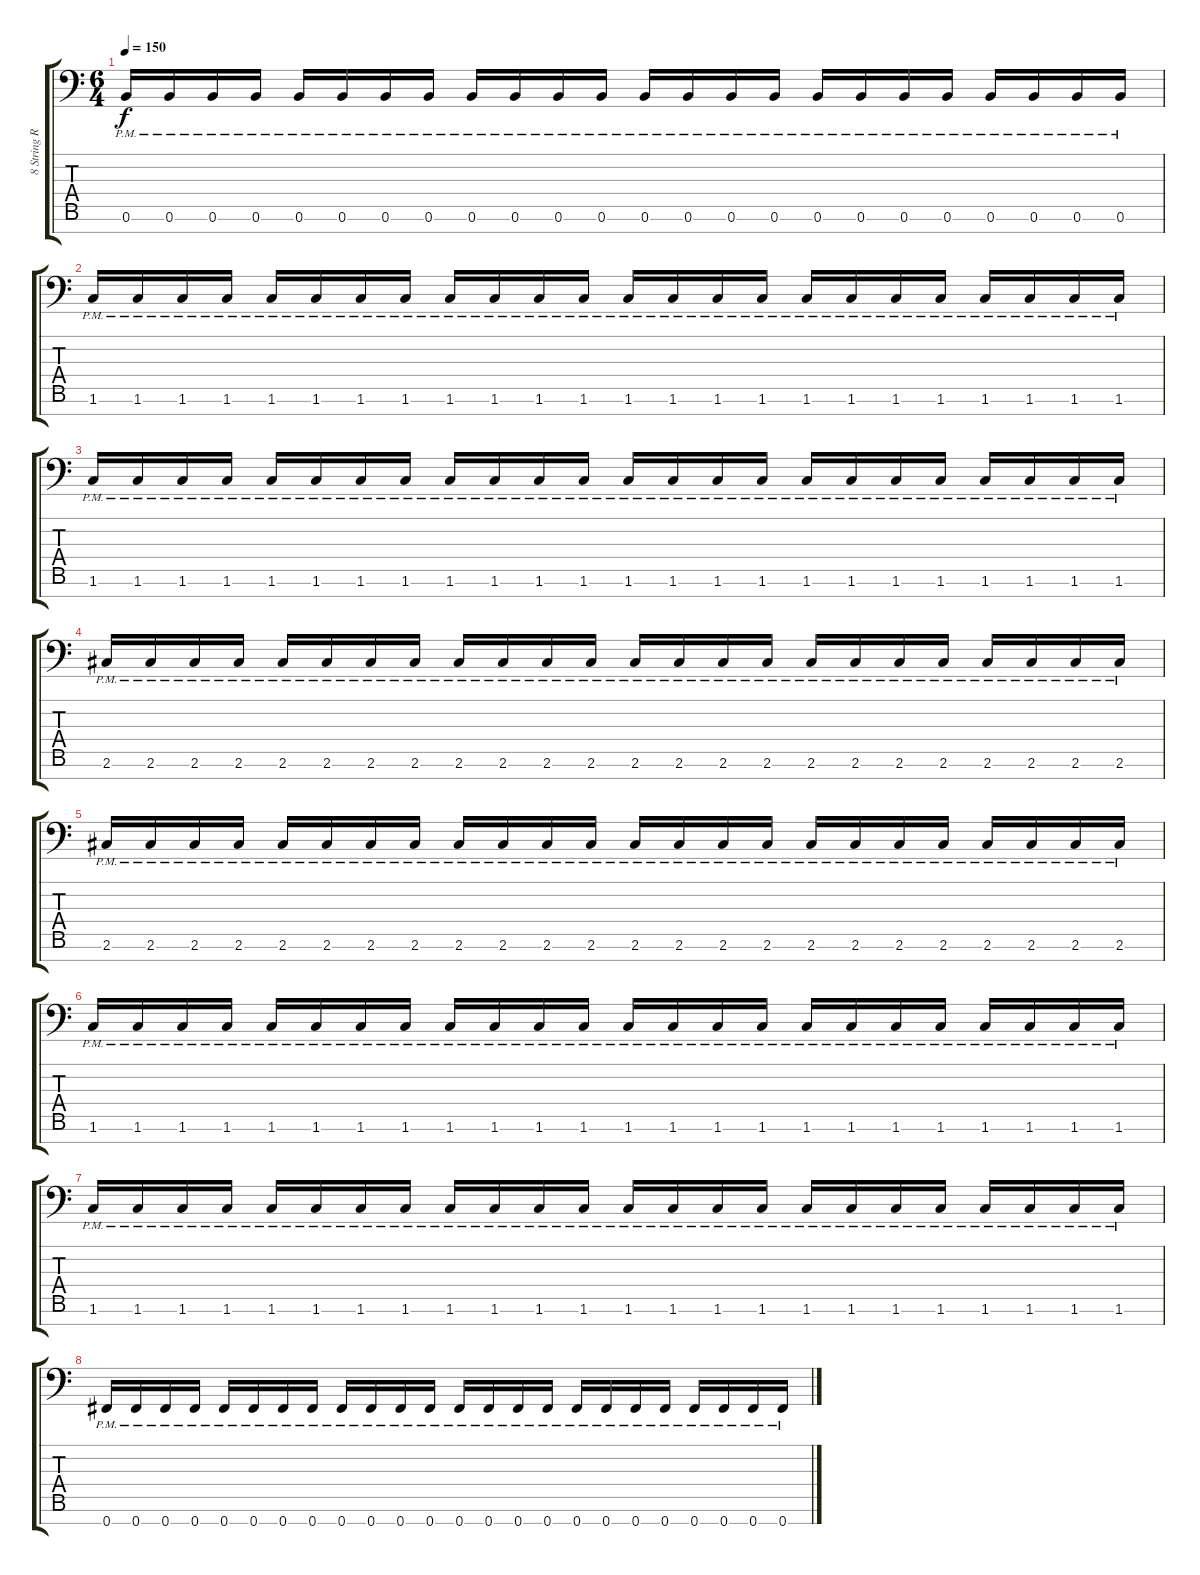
\track ("8 String Rhythm L" "8 String R") {instrument distortionguitar}
\staff {score tabs}
\tuning (B3 G3 D3 A2 E2 B1 Gb1) {hide}
\ts (6 4)
\tempo 150
\clef f4
\ks c
0.6{pm}.16{dy f} 0.6{pm}.16 0.6{pm}.16 0.6{pm}.16 0.6{pm}.16 0.6{pm}.16 0.6{pm}.16 0.6{pm}.16 0.6{pm}.16 0.6{pm}.16 0.6{pm}.16 0.6{pm}.16 0.6{pm}.16 0.6{pm}.16 0.6{pm}.16 0.6{pm}.16 0.6{pm}.16 0.6{pm}.16 0.6{pm}.16 0.6{pm}.16 0.6{pm}.16 0.6{pm}.16 0.6{pm}.16 0.6{pm}.16 |
1.6{pm}.16 1.6{pm}.16 1.6{pm}.16 1.6{pm}.16 1.6{pm}.16 1.6{pm}.16 1.6{pm}.16 1.6{pm}.16 1.6{pm}.16 1.6{pm}.16 1.6{pm}.16 1.6{pm}.16 1.6{pm}.16 1.6{pm}.16 1.6{pm}.16 1.6{pm}.16 1.6{pm}.16 1.6{pm}.16 1.6{pm}.16 1.6{pm}.16 1.6{pm}.16 1.6{pm}.16 1.6{pm}.16 1.6{pm}.16 |
1.6{pm}.16 1.6{pm}.16 1.6{pm}.16 1.6{pm}.16 1.6{pm}.16 1.6{pm}.16 1.6{pm}.16 1.6{pm}.16 1.6{pm}.16 1.6{pm}.16 1.6{pm}.16 1.6{pm}.16 1.6{pm}.16 1.6{pm}.16 1.6{pm}.16 1.6{pm}.16 1.6{pm}.16 1.6{pm}.16 1.6{pm}.16 1.6{pm}.16 1.6{pm}.16 1.6{pm}.16 1.6{pm}.16 1.6{pm}.16 |
2.6{pm}.16 2.6{pm}.16 2.6{pm}.16 2.6{pm}.16 2.6{pm}.16 2.6{pm}.16 2.6{pm}.16 2.6{pm}.16 2.6{pm}.16 2.6{pm}.16 2.6{pm}.16 2.6{pm}.16 2.6{pm}.16 2.6{pm}.16 2.6{pm}.16 2.6{pm}.16 2.6{pm}.16 2.6{pm}.16 2.6{pm}.16 2.6{pm}.16 2.6{pm}.16 2.6{pm}.16 2.6{pm}.16 2.6{pm}.16 |
2.6{pm}.16 2.6{pm}.16 2.6{pm}.16 2.6{pm}.16 2.6{pm}.16 2.6{pm}.16 2.6{pm}.16 2.6{pm}.16 2.6{pm}.16 2.6{pm}.16 2.6{pm}.16 2.6{pm}.16 2.6{pm}.16 2.6{pm}.16 2.6{pm}.16 2.6{pm}.16 2.6{pm}.16 2.6{pm}.16 2.6{pm}.16 2.6{pm}.16 2.6{pm}.16 2.6{pm}.16 2.6{pm}.16 2.6{pm}.16 |
1.6{pm}.16 1.6{pm}.16 1.6{pm}.16 1.6{pm}.16 1.6{pm}.16 1.6{pm}.16 1.6{pm}.16 1.6{pm}.16 1.6{pm}.16 1.6{pm}.16 1.6{pm}.16 1.6{pm}.16 1.6{pm}.16 1.6{pm}.16 1.6{pm}.16 1.6{pm}.16 1.6{pm}.16 1.6{pm}.16 1.6{pm}.16 1.6{pm}.16 1.6{pm}.16 1.6{pm}.16 1.6{pm}.16 1.6{pm}.16 |
1.6{pm}.16 1.6{pm}.16 1.6{pm}.16 1.6{pm}.16 1.6{pm}.16 1.6{pm}.16 1.6{pm}.16 1.6{pm}.16 1.6{pm}.16 1.6{pm}.16 1.6{pm}.16 1.6{pm}.16 1.6{pm}.16 1.6{pm}.16 1.6{pm}.16 1.6{pm}.16 1.6{pm}.16 1.6{pm}.16 1.6{pm}.16 1.6{pm}.16 1.6{pm}.16 1.6{pm}.16 1.6{pm}.16 1.6{pm}.16 |
0.7{pm}.16 0.7{pm}.16 0.7{pm}.16 0.7{pm}.16 0.7{pm}.16 0.7{pm}.16 0.7{pm}.16 0.7{pm}.16 0.7{pm}.16 0.7{pm}.16 0.7{pm}.16 0.7{pm}.16 0.7{pm}.16 0.7{pm}.16 0.7{pm}.16 0.7{pm}.16 0.7{pm}.16 0.7{pm}.16 0.7{pm}.16 0.7{pm}.16 0.7{pm}.16 0.7{pm}.16 0.7{pm}.16 0.7{pm}.16
